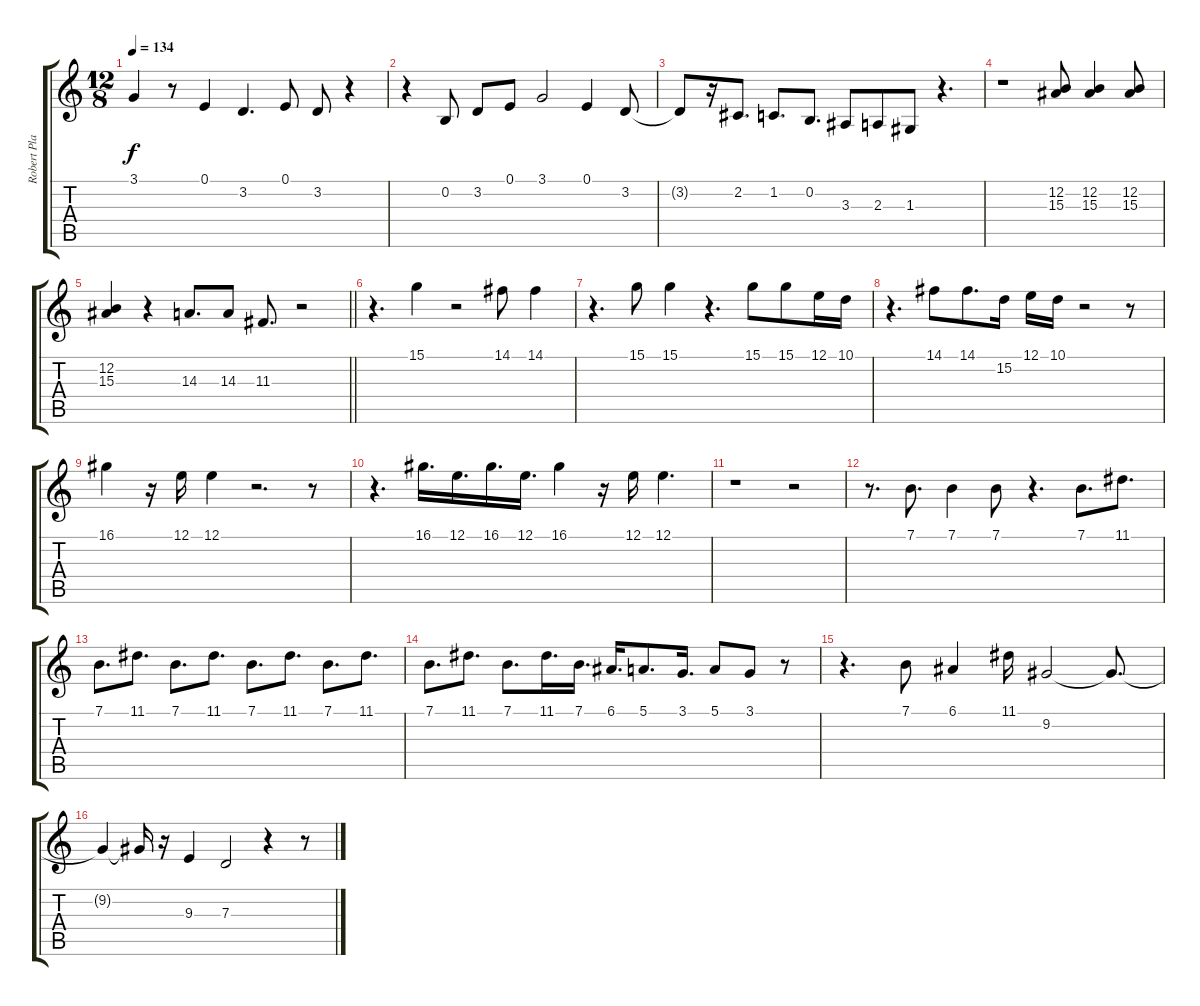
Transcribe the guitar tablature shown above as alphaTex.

\track ("Robert Plant - Vocal" "Robert Pla") {instrument flute}
\staff {score tabs}
\tuning (E4 B3 G3 D3 A2 E2) {hide}
\ts (12 8)
\tempo 134
\clef g2
\ks c
3.1{t}.4{dy f} r.8 0.1.4 3.2.4{d} 0.1.8 3.2.8 r.4 |
r.4 0.2.8 3.2.8 0.1.8 3.1.2 0.1.4 3.2.8 |
3.2{t}.8 r.16 2.2.8{d} 1.2.8{d} 0.2.8{d} 3.3.8 2.3.8 1.3.8 r.4{d} |
r.1 (12.2 15.3).8 (12.2 15.3).4 (12.2 15.3).8 |
\barLineRight lightlight
(12.2 15.3).4 r.4 14.3.8{d} 14.3.8 11.3.8{d} r.2 |
r.4{d} 15.1.4 r.2 14.1.8 14.1.4 |
r.4{d} 15.1.8 15.1.4 r.4{d} 15.1.8 15.1.8 12.1.16 10.1.16 |
r.4{d} 14.1.8 14.1.8{d} 15.2.16 12.1.16 10.1.16 r.2 r.8 |
16.1.4 r.16 12.1.16 12.1.4 r.2{d} r.8 |
r.4{d} 16.1.16{d} 12.1.16{d} 16.1.16{d} 12.1.16{d} 16.1.4 r.16 12.1.16 12.1.4{d} |
r.1 r.2 |
r.8{d} 7.1.8{d} 7.1.4 7.1.8 r.4{d} 7.1.8{d} 11.1.8{d} |
7.1.8{d} 11.1.8{d} 7.1.8{d} 11.1.8{d} 7.1.8{d} 11.1.8{d} 7.1.8{d} 11.1.8{d} |
7.1.8{d} 11.1.8{d} 7.1.8{d} 11.1.16{d} 7.1.16{d} 6.1.16{d} 5.1.8{d} 3.1.16{d} 5.1.8 3.1.8 r.8 |
r.4{d} 7.1.8 6.1.4 11.1.16 9.2.2 9.2{t}.8{d} |
9.2{t}.4 9.2{t}.16 r.16 9.3.4 7.3.2 r.4 r.8
